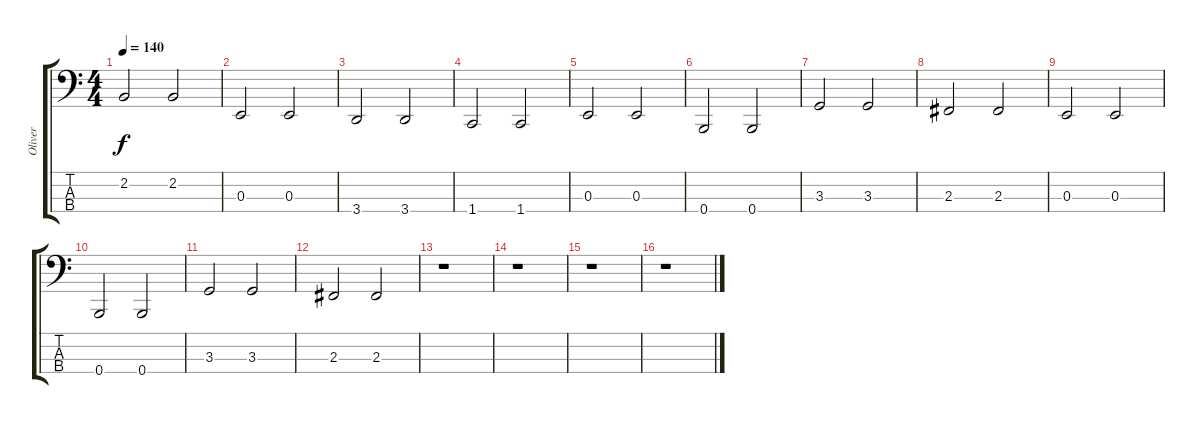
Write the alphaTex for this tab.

\track ("Oliver" "Oliver") {instrument electricbassfinger}
\staff {score tabs}
\tuning (D2 A1 E1 B0) {hide}
\ts (4 4)
\tempo 140
\clef f4
\ks c
2.2.2{dy f} 2.2.2 |
0.3.2 0.3.2 |
3.4.2 3.4.2 |
1.4.2 1.4.2 |
0.3.2 0.3.2 |
0.4.2 0.4.2 |
3.3.2 3.3.2 |
2.3.2 2.3.2 |
0.3.2 0.3.2 |
0.4.2 0.4.2 |
3.3.2 3.3.2 |
2.3.2 2.3.2 |
r.1 |
r.1 |
r.1 |
r.1
